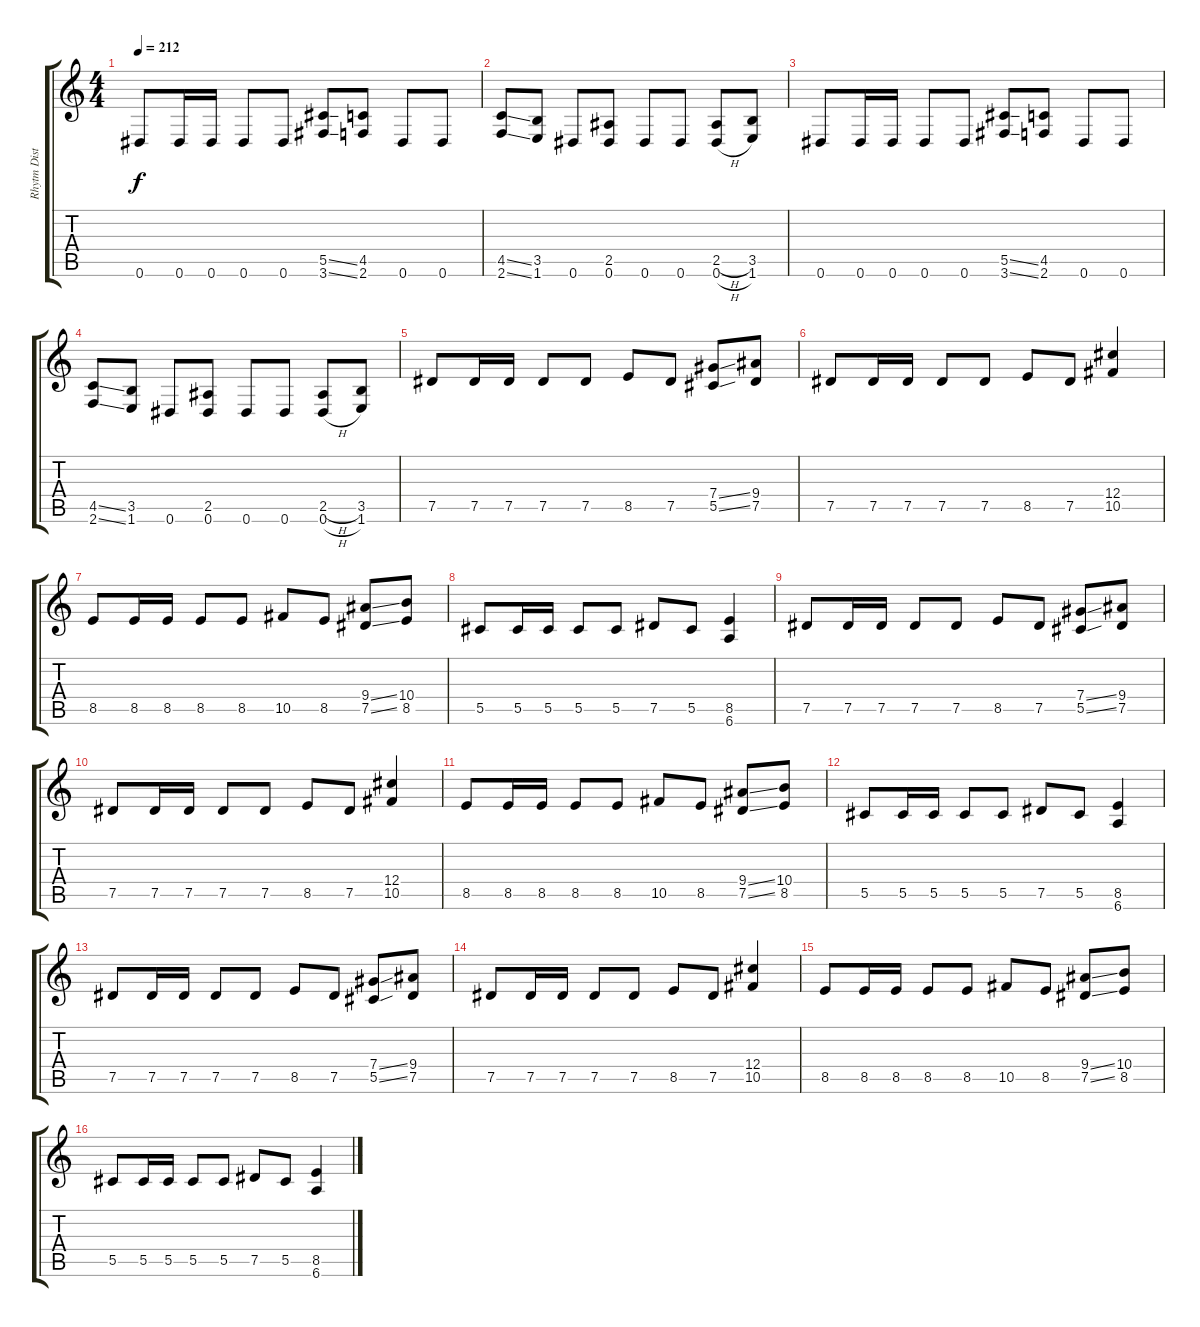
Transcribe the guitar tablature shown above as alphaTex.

\track ("Rhytm Distortion" "Rhytm Dist") {instrument distortionguitar}
\staff {score tabs}
\tuning (Eb4 Bb3 Gb3 Db3 Ab2 Eb2) {hide}
\ts (4 4)
\tempo 212
\clef g2
\ks c
0.6.8{dy f} 0.6.16 0.6.16 0.6.8 0.6.8 (5.5{ss} 3.6{ss}).8 (4.5 2.6).8 0.6.8 0.6.8 |
(4.5{ss} 2.6{ss}).8 (3.5 1.6).8 0.6.8 (2.5 0.6).8 0.6.8 0.6.8 (2.5{h} 0.6{h}).8 (3.5 1.6).8 |
0.6.8 0.6.16 0.6.16 0.6.8 0.6.8 (5.5{ss} 3.6{ss}).8 (4.5 2.6).8 0.6.8 0.6.8 |
(4.5{ss} 2.6{ss}).8 (3.5 1.6).8 0.6.8 (2.5 0.6).8 0.6.8 0.6.8 (2.5{h} 0.6{h}).8 (3.5 1.6).8 |
7.5.8 7.5.16 7.5.16 7.5.8 7.5.8 8.5.8 7.5.8 (7.4{ss} 5.5{ss}).8 (9.4 7.5).8 |
7.5.8 7.5.16 7.5.16 7.5.8 7.5.8 8.5.8 7.5.8 (12.4 10.5).4 |
8.5.8 8.5.16 8.5.16 8.5.8 8.5.8 10.5.8 8.5.8 (9.4{ss} 7.5{ss}).8 (10.4 8.5).8 |
5.5.8 5.5.16 5.5.16 5.5.8 5.5.8 7.5.8 5.5.8 (8.5 6.6).4 |
7.5.8 7.5.16 7.5.16 7.5.8 7.5.8 8.5.8 7.5.8 (7.4{ss} 5.5{ss}).8 (9.4 7.5).8 |
7.5.8 7.5.16 7.5.16 7.5.8 7.5.8 8.5.8 7.5.8 (12.4 10.5).4 |
8.5.8 8.5.16 8.5.16 8.5.8 8.5.8 10.5.8 8.5.8 (9.4{ss} 7.5{ss}).8 (10.4 8.5).8 |
5.5.8 5.5.16 5.5.16 5.5.8 5.5.8 7.5.8 5.5.8 (8.5 6.6).4 |
7.5.8 7.5.16 7.5.16 7.5.8 7.5.8 8.5.8 7.5.8 (7.4{ss} 5.5{ss}).8 (9.4 7.5).8 |
7.5.8 7.5.16 7.5.16 7.5.8 7.5.8 8.5.8 7.5.8 (12.4 10.5).4 |
8.5.8 8.5.16 8.5.16 8.5.8 8.5.8 10.5.8 8.5.8 (9.4{ss} 7.5{ss}).8 (10.4 8.5).8 |
5.5.8 5.5.16 5.5.16 5.5.8 5.5.8 7.5.8 5.5.8 (8.5 6.6).4
